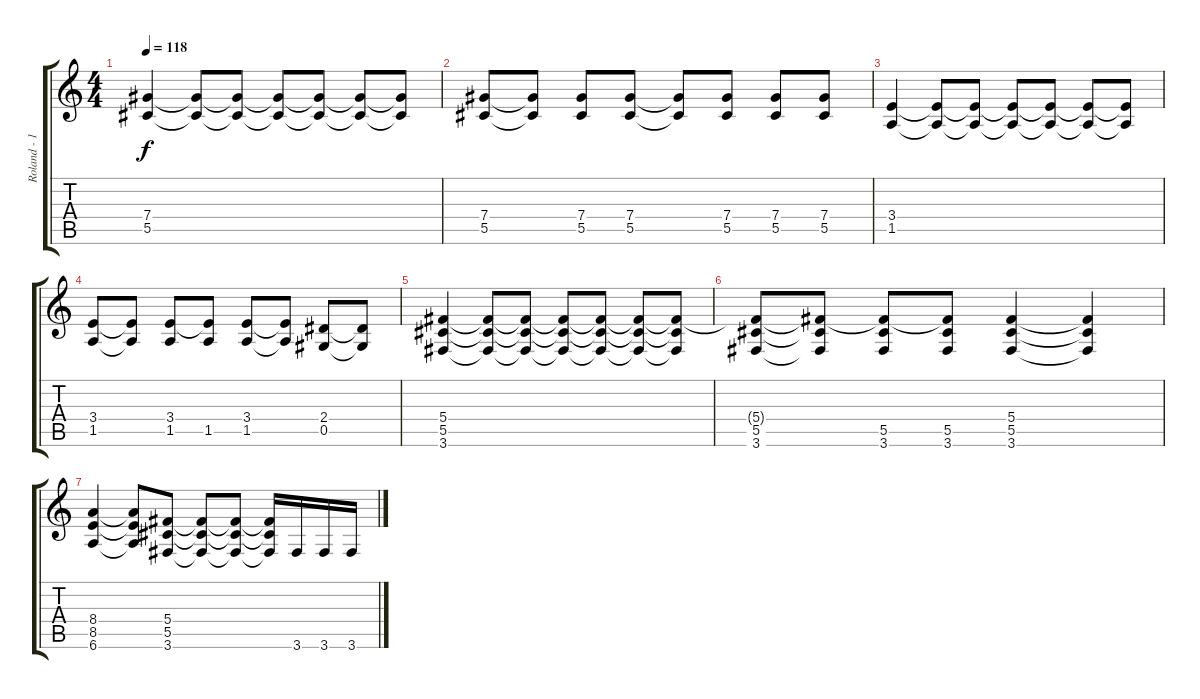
\track ("Roland - 1" "Roland - 1") {instrument overdrivenguitar}
\staff {score tabs}
\tuning (Eb4 Bb3 Gb3 Db3 Ab2 Eb2) {hide}
\ts (4 4)
\tempo 118
\clef g2
\ks c
(7.4 5.5).4{dy f} (7.4{t} 5.5{t}).8 (7.4{t} 5.5{t}).8 (7.4{t} 5.5{t}).8 (7.4{t} 5.5{t}).8 (7.4{t} 5.5{t}).8 (7.4{t} 5.5{t}).8 |
(7.4 5.5).8 (7.4{t} 5.5{t}).8 (7.4 5.5).8 (7.4 5.5).8 (7.4{t} 5.5{t}).8 (7.4 5.5).8 (7.4 5.5).8 (7.4 5.5).8 |
(3.4 1.5).4 (3.4{t} 1.5{t}).8 (3.4{t} 1.5{t}).8 (3.4{t} 1.5{t}).8 (3.4{t} 1.5{t}).8 (3.4{t} 1.5{t}).8 (3.4{t} 1.5{t}).8 |
(3.4 1.5).8 (3.4{t} 1.5{t}).8 (3.4 1.5).8 (3.4{t} 1.5).8 (3.4 1.5).8 (3.4{t} 1.5{t}).8 (2.4 0.5).8 (2.4{t} 0.5{t}).8 |
(5.4 5.5 3.6).4 (5.4{t} 5.5{t} 3.6{t}).8 (5.4{t} 5.5{t} 3.6{t}).8 (5.4{t} 5.5{t} 3.6{t}).8 (5.4{t} 5.5{t} 3.6{t}).8 (5.4{t} 5.5{t} 3.6{t}).8 (5.4{t} 5.5{t} 3.6{t}).8 |
(5.4{t} 5.5 3.6).8 (5.4{t} 5.5{t} 3.6{t}).8 (5.4{t} 5.5 3.6).8 (5.4{t} 5.5 3.6).8 (5.4 5.5 3.6).4 (5.4{t} 5.5{t} 3.6{t}).4 |
(8.4 8.5 6.6).4 (8.4{t} 8.5{t} 6.6{t}).8 (5.4 5.5 3.6).8 (5.4{t} 5.5{t} 3.6{t}).8 (5.4{t} 5.5{t} 3.6{t}).8 (5.4{t} 5.5{t} 3.6{t}).16 3.6.16 3.6.16 3.6.16
